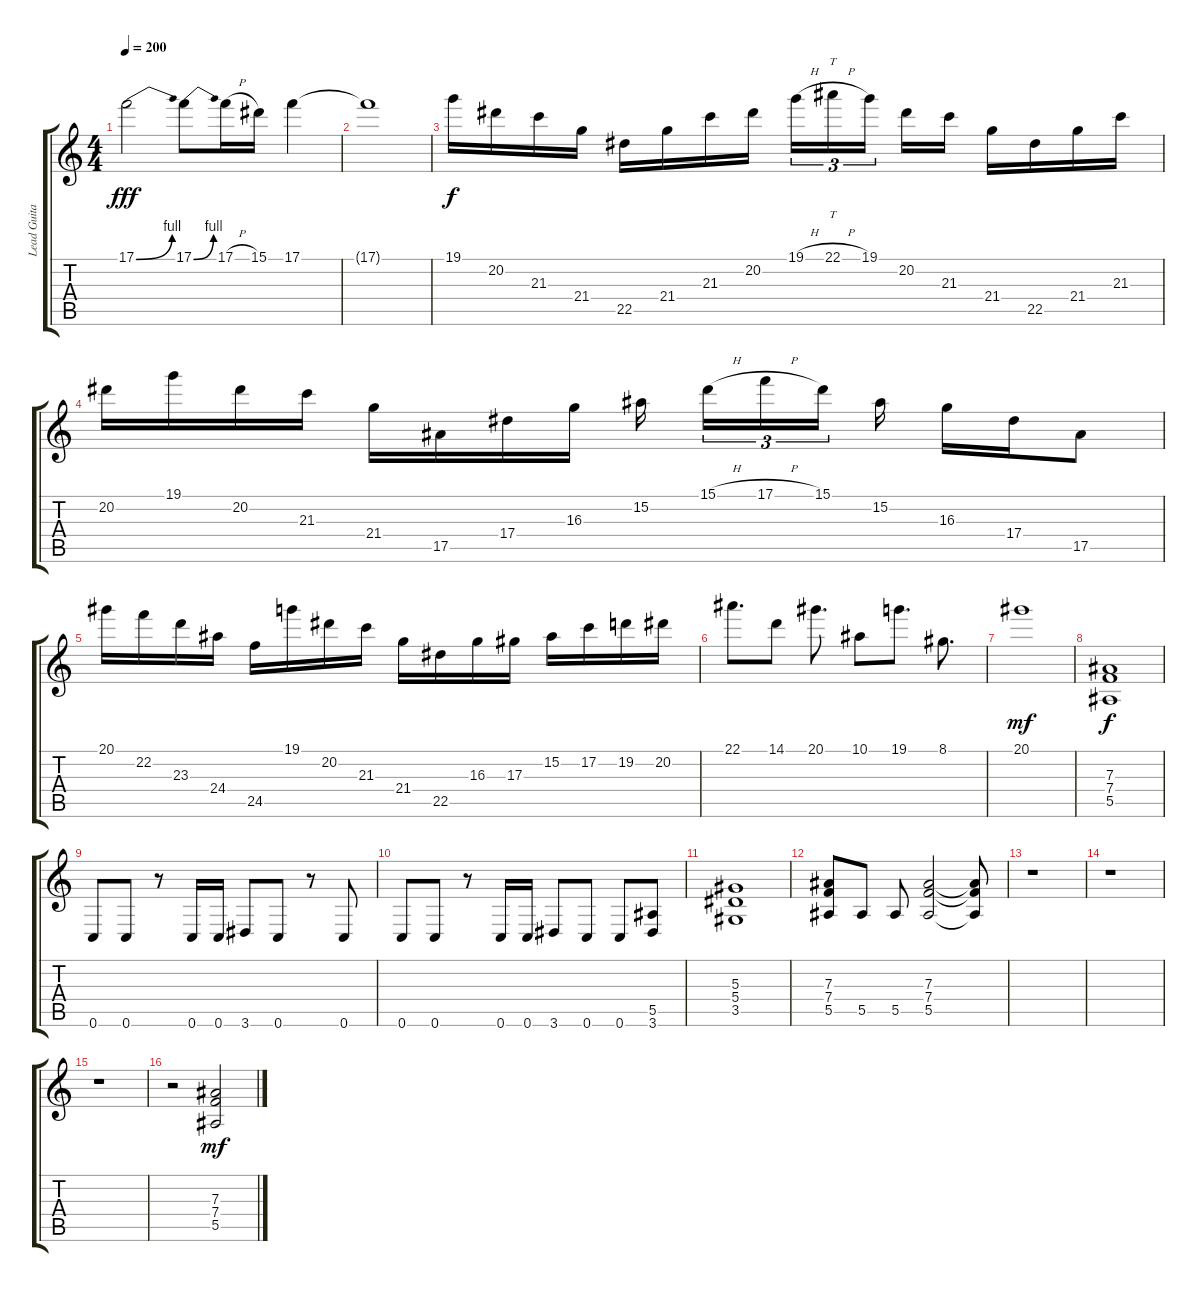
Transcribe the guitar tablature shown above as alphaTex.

\track ("Lead Guitar" "Lead Guita") {instrument distortionguitar}
\staff {score tabs}
\tuning (C4 G3 Eb3 Bb2 F2 C2) {hide}
\ts (4 4)
\tempo 200
\clef g2
\ks c
17.1{be (bend 0 0 60 4)}.2{dy fff} 17.1{be (bend 0 0 60 4)}.8 17.1{h}.16 15.1.16 17.1.4 |
17.1{t}.1 |
19.1.16{dy f} 20.2.16 21.3.16 21.4.16 22.5.16 21.4.16 21.3.16 20.2.16 19.1{h}.16{tu (3 2)} 22.1{h}.16{tt tu (3 2)} 19.1.16{tu (3 2) beam splitsecondary} 20.2.16 21.3.16 21.4.16 22.5.16 21.4.16 21.3.16 |
20.2.16 19.1.16 20.2.16 21.3.16 21.4.16 17.5.16 17.4.16 16.3.16 15.2.16{beam splitsecondary} 15.1{h}.16{tu (3 2)} 17.1{h}.16{tu (3 2)} 15.1.16{tu (3 2) beam splitsecondary} 15.2.16 16.3.16 17.4.16 17.5.8 |
20.1.16 22.2.16 23.3.16 24.4.16 24.5.16 19.1.16 20.2.16 21.3.16 21.4.16 22.5.16 16.3.16 17.3.16 15.2.16 17.2.16 19.2.16 20.2.16 |
22.1.8{d} 14.1.8 20.1.8{d} 10.1.8 19.1.8{d} 8.1.8{d} |
20.1.1{dy mf} |
(7.3 7.4 5.5).1{dy f} |
0.6.8 0.6.8 r.8 0.6.16 0.6.16 3.6.8 0.6.8 r.8 0.6.8 |
0.6.8 0.6.8 r.8 0.6.16 0.6.16 3.6.8 0.6.8 0.6.8 (5.5 3.6).8 |
(5.3 5.4 3.5).1 |
(7.3 7.4 5.5).8 5.5.8 5.5.8 (7.3 7.4 5.5).2 (7.3{t} 7.4{t} 5.5{t}).8 |
r.1 |
r.1 |
r.1 |
r.2 (7.3 7.4{ss} 5.5{ss}).2{dy mf}
